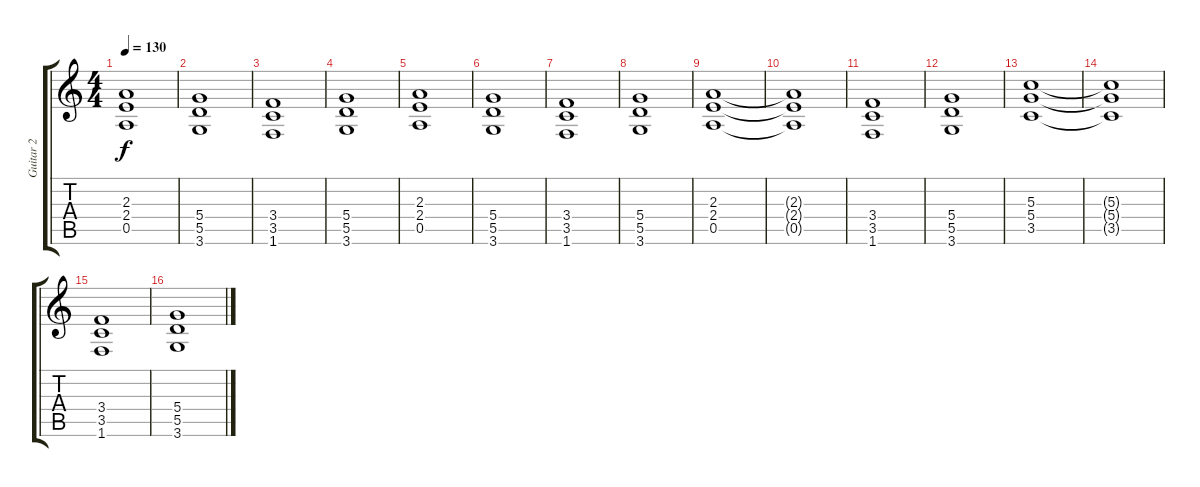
\track ("Guitar 2" "Guitar 2") {instrument electricguitarclean}
\staff {score tabs}
\tuning (E4 B3 G3 D3 A2 E2) {hide}
\ts (4 4)
\tempo 130
\clef g2
\ks c
(2.3 2.4 0.5).1{dy f} |
(5.4 5.5 3.6).1 |
(3.4 3.5 1.6).1 |
(5.4 5.5 3.6).1 |
(2.3 2.4 0.5).1 |
(5.4 5.5 3.6).1 |
(3.4 3.5 1.6).1 |
(5.4 5.5 3.6).1 |
(2.3 2.4 0.5).1 |
(2.3{t} 2.4{t} 0.5{t}).1 |
(3.4 3.5 1.6).1 |
(5.4 5.5 3.6).1 |
(5.3 5.4 3.5).1 |
(5.3{t} 5.4{t} 3.5{t}).1 |
(3.4 3.5 1.6).1 |
(5.4 5.5 3.6).1
